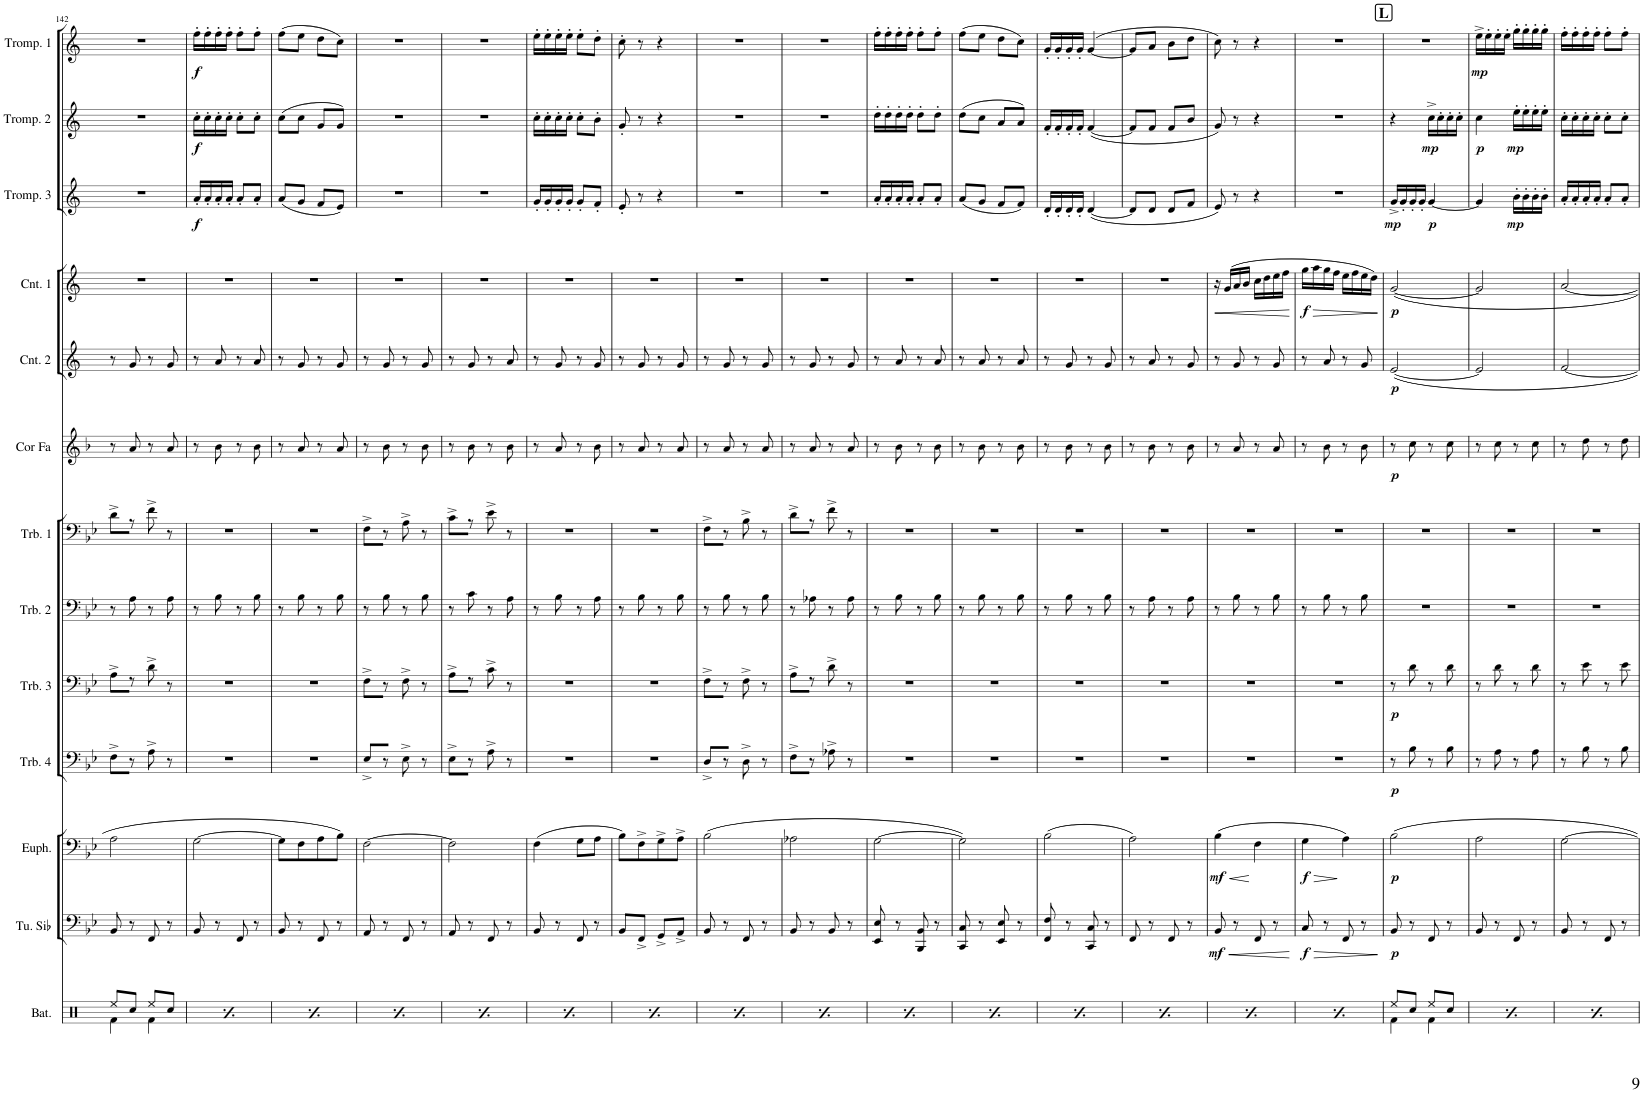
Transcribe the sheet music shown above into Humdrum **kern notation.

**kern	**kern	**dynam	**kern	**dynam	**kern	**dynam	**kern	**dynam	**kern	**kern	**kern	**dynam	**kern	**dynam	**kern	**dynam	**kern	**dynam	**kern	**dynam	**kern	**dynam
*part13	*part12	*part12	*part11	*part11	*part10	*part10	*part9	*part9	*part8	*part7	*part6	*part6	*part5	*part5	*part4	*part4	*part3	*part3	*part2	*part2	*part1	*part1
*staff13	*staff12	*staff12	*staff11	*staff11	*staff10	*staff10	*staff9	*staff9	*staff8	*staff7	*staff6	*staff6	*staff5	*staff5	*staff4	*staff4	*staff3	*staff3	*staff2	*staff2	*staff1	*staff1
*I"Batterie	*I"Tuba en Sib	*	*I"Euphonium	*	*I"Trombone 4	*	*I"Trombone 3	*	*I"Trombone 2	*I"Trombone 1	*I"Cor en Fa	*	*I"Cornet 2	*	*I"Cornet 1	*	*I"Trompette 3	*	*I"Trompette 2	*	*I"Trompette 1	*
*I'Bat.	*I'Tu. Sib	*	*I'Euph.	*	*I'Trb. 4	*	*I'Trb. 3	*	*I'Trb. 2	*I'Trb. 1	*I'Cor Fa	*	*I'Cnt. 2	*	*I'Cnt. 1	*	*I'Tromp. 3	*	*I'Tromp. 2	*	*I'Tromp. 1	*
!!LO:PB:g=z
*clefX	*clefF4	*	*clefF4	*	*clefF4	*	*clefF4	*	*clefF4	*clefF4	*clefG2	*	*clefG2	*	*clefG2	*	*clefG2	*	*clefG2	*	*clefG2	*
*	*	*	*	*	*	*	*	*	*	*	*ITrd4c7	*	*ITrd1c2	*	*ITrd1c2	*	*ITrd1c2	*	*ITrd1c2	*	*ITrd1c2	*
*k[]	*k[b-e-]	*	*k[b-e-]	*	*k[b-e-]	*	*k[b-e-]	*	*k[b-e-]	*k[b-e-]	*k[b-]	*	*k[]	*	*k[]	*	*k[]	*	*k[]	*	*k[]	*
*M2/4	*M2/4	*	*M2/4	*	*M2/4	*	*M2/4	*	*M2/4	*M2/4	*M2/4	*	*M2/4	*	*M2/4	*	*M2/4	*	*M2/4	*	*M2/4	*
=142	=142	=142	=142	=142	=142	=142	=142	=142	=142	=142	=142	=142	=142	=142	=142	=142	=142	=142	=142	=142	=142	=142
*^	*	*	*	*	*	*	*	*	*	*	*	*	*	*	*	*	*	*	*	*	*	*
8Ree/L	4Rf\	8BB-/	.	2A\	.	8F^\L	.	8A^\L	.	8r	8d^\L	8r	.	8r	.	2r	.	2r	.	2r	.	2r	.
8Rcc/J	.	8r	.	.	.	8r	.	8r	.	8A\	8r	8a/	.	8g/	.	.	.	.	.	.	.	.	.
8Ree/L	4Rf\	8FF/	.	.	.	8A^\	.	8d^\	.	8r	8f^\	8r	.	8r	.	.	.	.	.	.	.	.	.
8Rcc/J	.	8r	.	.	.	8r	.	8r	.	8A\	8r	8a/	.	8g/	.	.	.	.	.	.	.	.	.
=143	=143	=143	=143	=143	=143	=143	=143	=143	=143	=143	=143	=143	=143	=143	=143	=143	=143	=143	=143	=143	=143	=143	=143
!	!	!	!	!	!	!	!	!	!	!	!	!	!	!	!	!	!	!	!LO:DY:b	!	!LO:DY:b	!	!LO:DY:b
8Ree/L	4Rf\	8BB-/	.	[>2G\	.	2r	.	2r	.	8r	2r	8r	.	8r	.	2r	.	16a'/LL	f	16cc'\LL	f	16ff'\LL	f
.	.	.	.	.	.	.	.	.	.	.	.	.	.	.	.	.	.	16a'/	.	16cc'\	.	16ff'\	.
8Rcc/J	.	8r	.	.	.	.	.	.	.	8B-\	.	8b-\	.	8a/	.	.	.	16a'/	.	16cc'\	.	16ff'\	.
.	.	.	.	.	.	.	.	.	.	.	.	.	.	.	.	.	.	16a'/JJ	.	16cc'\JJ	.	16ff'\JJ	.
8Ree/L	4Rf\	8FF/	.	.	.	.	.	.	.	8r	.	8r	.	8r	.	.	.	8a'/L	.	8cc'\L	.	8ff'\L	.
8Rcc/J	.	8r	.	.	.	.	.	.	.	8B-\	.	8b-\	.	8a/	.	.	.	8a'/J	.	8cc'\J	.	8ff'\J	.
=144	=144	=144	=144	=144	=144	=144	=144	=144	=144	=144	=144	=144	=144	=144	=144	=144	=144	=144	=144	=144	=144	=144	=144
8Ree/L	4Rf\	8BB-/	.	8G\L]	.	2r	.	2r	.	8r	2r	8r	.	8r	.	2r	.	(8a/L	.	(8cc\L	.	(8ff\L	.
8Rcc/J	.	8r	.	8F\	.	.	.	.	.	8B-\	.	8a/	.	8g/	.	.	.	8g/J	.	8cc\J	.	8ee\J	.
8Ree/L	4Rf\	8FF/	.	8A\	.	.	.	.	.	8r	.	8r	.	8r	.	.	.	8f/L	.	8g/L	.	8dd\L	.
8Rcc/J	.	8r	.	8B-\J	.	.	.	.	.	8B-\	.	8a/	.	8g/	.	.	.	8e/J)	.	8g/J)	.	8cc\J)	.
=145	=145	=145	=145	=145	=145	=145	=145	=145	=145	=145	=145	=145	=145	=145	=145	=145	=145	=145	=145	=145	=145	=145	=145
8Ree/L	4Rf\	8AA/	.	[>2F\	.	8E-^/L	.	8F^\L	.	8r	8F^\L	8r	.	8r	.	2r	.	2r	.	2r	.	2r	.
8Rcc/J	.	8r	.	.	.	8r	.	8r	.	8B-\	8r	8b-\	.	8g/	.	.	.	.	.	.	.	.	.
8Ree/L	4Rf\	8FF/	.	.	.	8E-^\	.	8F^\	.	8r	8A^\	8r	.	8r	.	.	.	.	.	.	.	.	.
8Rcc/J	.	8r	.	.	.	8r	.	8r	.	8B-\	8r	8b-\	.	8g/	.	.	.	.	.	.	.	.	.
=146	=146	=146	=146	=146	=146	=146	=146	=146	=146	=146	=146	=146	=146	=146	=146	=146	=146	=146	=146	=146	=146	=146	=146
8Ree/L	4Rf\	8AA/	.	2F\]	.	8E-^\L	.	8A^\L	.	8r	8c^\L	8r	.	8r	.	2r	.	2r	.	2r	.	2r	.
8Rcc/J	.	8r	.	.	.	8r	.	8r	.	8c\	8r	8b-\	.	8g/	.	.	.	.	.	.	.	.	.
8Ree/L	4Rf\	8FF/	.	.	.	8A^\	.	8c^\	.	8r	8e-^\	8r	.	8r	.	.	.	.	.	.	.	.	.
8Rcc/J	.	8r	.	.	.	8r	.	8r	.	8A\	8r	8b-\	.	8a/	.	.	.	.	.	.	.	.	.
=147	=147	=147	=147	=147	=147	=147	=147	=147	=147	=147	=147	=147	=147	=147	=147	=147	=147	=147	=147	=147	=147	=147	=147
8Ree/L	4Rf\	8BB-/	.	(4F\	.	2r	.	2r	.	8r	2r	8r	.	8r	.	2r	.	16g'/LL	.	16cc'\LL	.	16ee'\LL	.
.	.	.	.	.	.	.	.	.	.	.	.	.	.	.	.	.	.	16g'/	.	16cc'\	.	16ee'\	.
8Rcc/J	.	8r	.	.	.	.	.	.	.	8B-\	.	8a/	.	8g/	.	.	.	16g'/	.	16cc'\	.	16ee'\	.
.	.	.	.	.	.	.	.	.	.	.	.	.	.	.	.	.	.	16g'/JJ	.	16cc'\JJ	.	16ee'\JJ	.
8Ree/L	4Rf\	8FF/	.	8G\L	.	.	.	.	.	8r	.	8r	.	8r	.	.	.	8g'/L	.	8cc'\L	.	8ee'\L	.
8Rcc/J	.	8r	.	8A\J	.	.	.	.	.	8A\	.	8b-\	.	8g/	.	.	.	8f'/J	.	8b'\J	.	8dd'\J	.
=148	=148	=148	=148	=148	=148	=148	=148	=148	=148	=148	=148	=148	=148	=148	=148	=148	=148	=148	=148	=148	=148	=148	=148
8Ree/L	4Rf\	8BB-/L	.	8B-\L)	.	2r	.	2r	.	8r	2r	8r	.	8r	.	2r	.	8e'/	.	8g'/	.	8cc'\	.
8Rcc/J	.	8FF^/J	.	8F^\	.	.	.	.	.	8B-\	.	8a/	.	8g/	.	.	.	8r	.	8r	.	8r	.
8Ree/L	4Rf\	8GG^/L	.	8G^\	.	.	.	.	.	8r	.	8r	.	8r	.	.	.	4r	.	4r	.	4r	.
8Rcc/J	.	8AA^/J	.	8A^\J	.	.	.	.	.	8B-\	.	8a/	.	8g/	.	.	.	.	.	.	.	.	.
=149	=149	=149	=149	=149	=149	=149	=149	=149	=149	=149	=149	=149	=149	=149	=149	=149	=149	=149	=149	=149	=149	=149	=149
8Ree/L	4Rf\	8BB-/	.	(2B-\	.	8D^/L	.	8F^\L	.	8r	8F^\L	8r	.	8r	.	2r	.	2r	.	2r	.	2r	.
8Rcc/J	.	8r	.	.	.	8r	.	8r	.	8B-\	8r	8a/	.	8g/	.	.	.	.	.	.	.	.	.
8Ree/L	4Rf\	8FF/	.	.	.	8D^\	.	8F^\	.	8r	8B-^\	8r	.	8r	.	.	.	.	.	.	.	.	.
8Rcc/J	.	8r	.	.	.	8r	.	8r	.	8B-\	8r	8a/	.	8g/	.	.	.	.	.	.	.	.	.
=150	=150	=150	=150	=150	=150	=150	=150	=150	=150	=150	=150	=150	=150	=150	=150	=150	=150	=150	=150	=150	=150	=150	=150
8Ree/L	4Rf\	8BB-/	.	2A-X\	.	8F^\L	.	8A^\L	.	8r	8d^\L	8r	.	8r	.	2r	.	2r	.	2r	.	2r	.
8Rcc/J	.	8r	.	.	.	8r	.	8r	.	8A-X\	8r	8a/	.	8g/	.	.	.	.	.	.	.	.	.
8Ree/L	4Rf\	8BB-/	.	.	.	8A-X^\	.	8d^\	.	8r	8f^\	8r	.	8r	.	.	.	.	.	.	.	.	.
8Rcc/J	.	8r	.	.	.	8r	.	8r	.	8A-\	8r	8a/	.	8g/	.	.	.	.	.	.	.	.	.
=151	=151	=151	=151	=151	=151	=151	=151	=151	=151	=151	=151	=151	=151	=151	=151	=151	=151	=151	=151	=151	=151	=151	=151
8Ree/L	4Rf\	8EE-/ 8E-/	.	[>2G\	.	2r	.	2r	.	8r	2r	8r	.	8r	.	2r	.	16a'/LL	.	16dd'\LL	.	16ff'\LL	.
.	.	.	.	.	.	.	.	.	.	.	.	.	.	.	.	.	.	16a'/	.	16dd'\	.	16ff'\	.
8Rcc/J	.	8r	.	.	.	.	.	.	.	8B-\	.	8b-\	.	8a/	.	.	.	16a'/	.	16dd'\	.	16ff'\	.
.	.	.	.	.	.	.	.	.	.	.	.	.	.	.	.	.	.	16a'/JJ	.	16dd'\JJ	.	16ff'\JJ	.
8Ree/L	4Rf\	8BBB-/ 8BB-/	.	.	.	.	.	.	.	8r	.	8r	.	8r	.	.	.	8a'/L	.	8dd'\L	.	8ff'\L	.
8Rcc/J	.	8r	.	.	.	.	.	.	.	8B-\	.	8b-\	.	8a/	.	.	.	8a'/J	.	8dd'\J	.	8ff'\J	.
=152	=152	=152	=152	=152	=152	=152	=152	=152	=152	=152	=152	=152	=152	=152	=152	=152	=152	=152	=152	=152	=152	=152	=152
8Ree/L	4Rf\	8CC/ 8C/	.	2G\])	.	2r	.	2r	.	8r	2r	8r	.	8r	.	2r	.	(8a/L	.	(8dd\L	.	(8ff\L	.
8Rcc/J	.	8r	.	.	.	.	.	.	.	8B-\	.	8b-\	.	8a/	.	.	.	8g/J	.	8cc\J	.	8ee\J	.
8Ree/L	4Rf\	8EE-/ 8E-/	.	.	.	.	.	.	.	8r	.	8r	.	8r	.	.	.	8f/L	.	8a/L	.	8dd\L	.
8Rcc/J	.	8r	.	.	.	.	.	.	.	8B-\	.	8b-\	.	8a/	.	.	.	8f/J)	.	8a/J)	.	8cc\J)	.
=153	=153	=153	=153	=153	=153	=153	=153	=153	=153	=153	=153	=153	=153	=153	=153	=153	=153	=153	=153	=153	=153	=153	=153
8Ree/L	4Rf\	8FF/ 8F/	.	(2B-\	.	2r	.	2r	.	8r	2r	8r	.	8r	.	2r	.	16d'/LL	.	16f'/LL	.	16g'/LL	.
.	.	.	.	.	.	.	.	.	.	.	.	.	.	.	.	.	.	16d'/	.	16f'/	.	16g'/	.
8Rcc/J	.	8r	.	.	.	.	.	.	.	8B-\	.	8b-\	.	8g/	.	.	.	16d'/	.	16f'/	.	16g'/	.
.	.	.	.	.	.	.	.	.	.	.	.	.	.	.	.	.	.	16d'/JJ	.	16f'/JJ	.	16g'/JJ	.
8Ree/L	4Rf\	8CC/ 8C/	.	.	.	.	.	.	.	8r	.	8r	.	8r	.	.	.	([<4d/	.	([<4f/	.	([<4g/	.
8Rcc/J	.	8r	.	.	.	.	.	.	.	8B-\	.	8b-\	.	8g/	.	.	.	.	.	.	.	.	.
=154	=154	=154	=154	=154	=154	=154	=154	=154	=154	=154	=154	=154	=154	=154	=154	=154	=154	=154	=154	=154	=154	=154	=154
8Ree/L	4Rf\	8FF/	.	2A\)	.	2r	.	2r	.	8r	2r	8r	.	8r	.	2r	.	8d/L]	.	8f/L]	.	8g/L]	.
8Rcc/J	.	8r	.	.	.	.	.	.	.	8A\	.	8b-\	.	8a/	.	.	.	8d/J	.	8f/J	.	8a/J	.
8Ree/L	4Rf\	8FF/	.	.	.	.	.	.	.	8r	.	8r	.	8r	.	.	.	8d/L	.	8f/L	.	8b\L	.
8Rcc/J	.	8r	.	.	.	.	.	.	.	8A\	.	8b-\	.	8g/	.	.	.	8f/J	.	8b/J	.	8dd\J	.
=155	=155	=155	=155	=155	=155	=155	=155	=155	=155	=155	=155	=155	=155	=155	=155	=155	=155	=155	=155	=155	=155	=155	=155
!	!	!	!LO:HP:b	!	!LO:HP:b	!	!	!	!	!	!	!	!	!	!	!	!LO:HP:b	!	!	!	!	!	!
!	!	!	!LO:DY:n=1:b	!	!LO:DY:n=1:b	!	!	!	!	!	!	!	!	!	!	!	!	!	!	!	!	!	!
8Ree/L	4Rf\	8BB-/	< mf	(4B-\	< mf	2r	.	2r	.	8r	2r	8r	.	8r	.	16r	<	8e/)	.	8g/)	.	8cc\)	.
.	.	.	.	.	.	.	.	.	.	.	.	.	.	.	.	(16g/LL	.	.	.	.	.	.	.
8Rcc/J	.	8r	.	.	.	.	.	.	.	8B-\	.	8a/	.	8g/	.	16a/	.	8r	.	8r	.	8r	.
.	.	.	.	.	.	.	.	.	.	.	.	.	.	.	.	16b/JJ	.	.	.	.	.	.	.
8Ree/L	4Rf\	8FF/	.	4F\	.	.	.	.	.	8r	.	8r	.	8r	.	16cc\LL	.	4r	.	4r	.	4r	.
.	.	.	.	.	.	.	.	.	.	.	.	.	.	.	.	16dd\	.	.	.	.	.	.	.
8Rcc/J	.	8r	.	.	.	.	.	.	.	8B-\	.	8a/	.	8g/	.	16ee\	.	.	.	.	.	.	.
.	.	.	.	.	.	.	.	.	.	.	.	.	.	.	.	16ff\JJ	.	.	.	.	.	.	.
=156	=156	=156	=156	=156	=156	=156	=156	=156	=156	=156	=156	=156	=156	=156	=156	=156	=156	=156	=156	=156	=156	=156	=156
!	!	!	!LO:DY:b	!	!LO:DY:b	!	!	!	!	!	!	!	!	!	!	!	!LO:DY:b	!	!	!	!	!	!
8Ree/L	4Rf\	8C/	f	4G\	f	2r	.	2r	.	8r	2r	8r	.	8r	.	16gg\LL	f	2r	.	2r	.	2r	.
.	.	.	.	.	.	.	.	.	.	.	.	.	.	.	.	16aa\	.	.	.	.	.	.	.
8Rcc/J	.	8r	.	.	.	.	.	.	.	8B-\	.	8b-\	.	8a/	.	16gg\	.	.	.	.	.	.	.
.	.	.	.	.	.	.	.	.	.	.	.	.	.	.	.	16ff\JJ	.	.	.	.	.	.	.
8Ree/L	4Rf\	8FF/	.	4A\)	[	.	.	.	.	8r	.	8r	.	8r	.	16ee\LL	.	.	.	.	.	.	.
.	.	.	.	.	.	.	.	.	.	.	.	.	.	.	.	16ff\	.	.	.	.	.	.	.
8Rcc/J	.	8r	.	.	.	.	.	.	.	8B-\	.	8b-\	.	8g/	.	16ee\	.	.	.	.	.	.	.
.	.	.	.	.	.	.	.	.	.	.	.	.	.	.	.	16dd\JJ)	.	.	.	.	.	.	.
*v	*v	*	*	*	*	*	*	*	*	*	*	*	*	*	*	*	*	*	*	*	*	*	*
.	.	[	.	.	.	.	.	.	.	.	.	.	.	.	.	[	.	.	.	.	.	.
!!LO:REH:place=s1:a:B:cj:fs=14:t=L
=157	=157	=157	=157	=157	=157	=157	=157	=157	=157	=157	=157	=157	=157	=157	=157	=157	=157	=157	=157	=157	=157	=157
*^	*	*	*	*	*	*	*	*	*	*	*	*	*	*	*	*	*	*	*	*	*	*
!	!	!	!LO:DY:b	!	!LO:DY:b	!	!LO:DY:b	!	!LO:DY:b	!	!	!	!LO:DY:b	!	!LO:DY:b	!	!LO:DY:b	!	!LO:DY:b	!	!	!	!
8Ree/L	4Rf\	8BB-/	p	2B-\	p	8r	p	8r	p	2r	2r	8r	p	[<2e/	p	[<2g/	p	16g^/LL	mp	4r	.	2r	.
.	.	.	.	.	.	.	.	.	.	.	.	.	.	.	.	.	.	16g'/	.	.	.	.	.
8Rcc/J	.	8r	.	.	.	8B-\	.	8d\	.	.	.	8cc\	.	.	.	.	.	16g'/	.	.	.	.	.
.	.	.	.	.	.	.	.	.	.	.	.	.	.	.	.	.	.	16g'/JJ	.	.	.	.	.
!	!	!	!	!	!	!	!	!	!	!	!	!	!	!	!	!	!	!	!LO:DY:b	!	!LO:DY:b	!	!
8Ree/L	4Rf\	8FF/	.	.	.	8r	.	8r	.	.	.	8r	.	.	.	.	.	[<4g/	p	16cc^\LL	mp	.	.
.	.	.	.	.	.	.	.	.	.	.	.	.	.	.	.	.	.	.	.	16cc'\	.	.	.
8Rcc/J	.	8r	.	.	.	8B-\	.	8d\	.	.	.	8cc\	.	.	.	.	.	.	.	16cc'\	.	.	.
.	.	.	.	.	.	.	.	.	.	.	.	.	.	.	.	.	.	.	.	16cc'\JJ	.	.	.
=158	=158	=158	=158	=158	=158	=158	=158	=158	=158	=158	=158	=158	=158	=158	=158	=158	=158	=158	=158	=158	=158	=158	=158
!	!	!	!	!	!	!	!	!	!	!	!	!	!	!	!	!	!	!	!	!	!LO:DY:b	!	!LO:DY:b
8Ree/L	4Rf\	8BB-/	.	2A\	.	8r	.	8r	.	2r	2r	8r	.	2e/]	.	2g/]	.	4g/]	.	4cc\	p	16ee^\LL	mp
.	.	.	.	.	.	.	.	.	.	.	.	.	.	.	.	.	.	.	.	.	.	16ee'\	.
8Rcc/J	.	8r	.	.	.	8A\	.	8d\	.	.	.	8cc\	.	.	.	.	.	.	.	.	.	16ee'\	.
.	.	.	.	.	.	.	.	.	.	.	.	.	.	.	.	.	.	.	.	.	.	16ee'\JJ	.
!	!	!	!	!	!	!	!	!	!	!	!	!	!	!	!	!	!	!	!LO:DY:b	!	!LO:DY:b	!	!
8Ree/L	4Rf\	8FF/	.	.	.	8r	.	8r	.	.	.	8r	.	.	.	.	.	16b'\LL	mp	16ee'\LL	mp	16gg'\LL	.
.	.	.	.	.	.	.	.	.	.	.	.	.	.	.	.	.	.	16b'\	.	16ee'\	.	16gg'\	.
8Rcc/J	.	8r	.	.	.	8A\	.	8d\	.	.	.	8cc\	.	.	.	.	.	16b'\	.	16ee'\	.	16gg'\	.
.	.	.	.	.	.	.	.	.	.	.	.	.	.	.	.	.	.	16b'\JJ	.	16ee'\JJ	.	16gg'\JJ	.
=159	=159	=159	=159	=159	=159	=159	=159	=159	=159	=159	=159	=159	=159	=159	=159	=159	=159	=159	=159	=159	=159	=159	=159
8Ree/L	4Rf\	8BB-/	.	[>2G\	.	8r	.	8r	.	2r	2r	8r	.	[<2f/	.	[<2a/	.	16a'/LL	.	16cc'\LL	.	16ff'\LL	.
.	.	.	.	.	.	.	.	.	.	.	.	.	.	.	.	.	.	16a'/	.	16cc'\	.	16ff'\	.
8Rcc/J	.	8r	.	.	.	8B-\	.	8e-\	.	.	.	8dd\	.	.	.	.	.	16a'/	.	16cc'\	.	16ff'\	.
.	.	.	.	.	.	.	.	.	.	.	.	.	.	.	.	.	.	16a'/JJ	.	16cc'\JJ	.	16ff'\JJ	.
8Ree/L	4Rf\	8FF/	.	.	.	8r	.	8r	.	.	.	8r	.	.	.	.	.	8a'/L	.	8cc'\L	.	8ff'\L	.
8Rcc/J	.	8r	.	.	.	8B-\	.	8e-\	.	.	.	8dd\	.	.	.	.	.	8a'/J	.	8cc'\J	.	8ff'\J	.
*v	*v	*	*	*	*	*	*	*	*	*	*	*	*	*	*	*	*	*	*	*	*	*	*
=	=	=	=	=	=	=	=	=	=	=	=	=	=	=	=	=	=	=	=	=	=	=
*-	*-	*-	*-	*-	*-	*-	*-	*-	*-	*-	*-	*-	*-	*-	*-	*-	*-	*-	*-	*-	*-	*-
